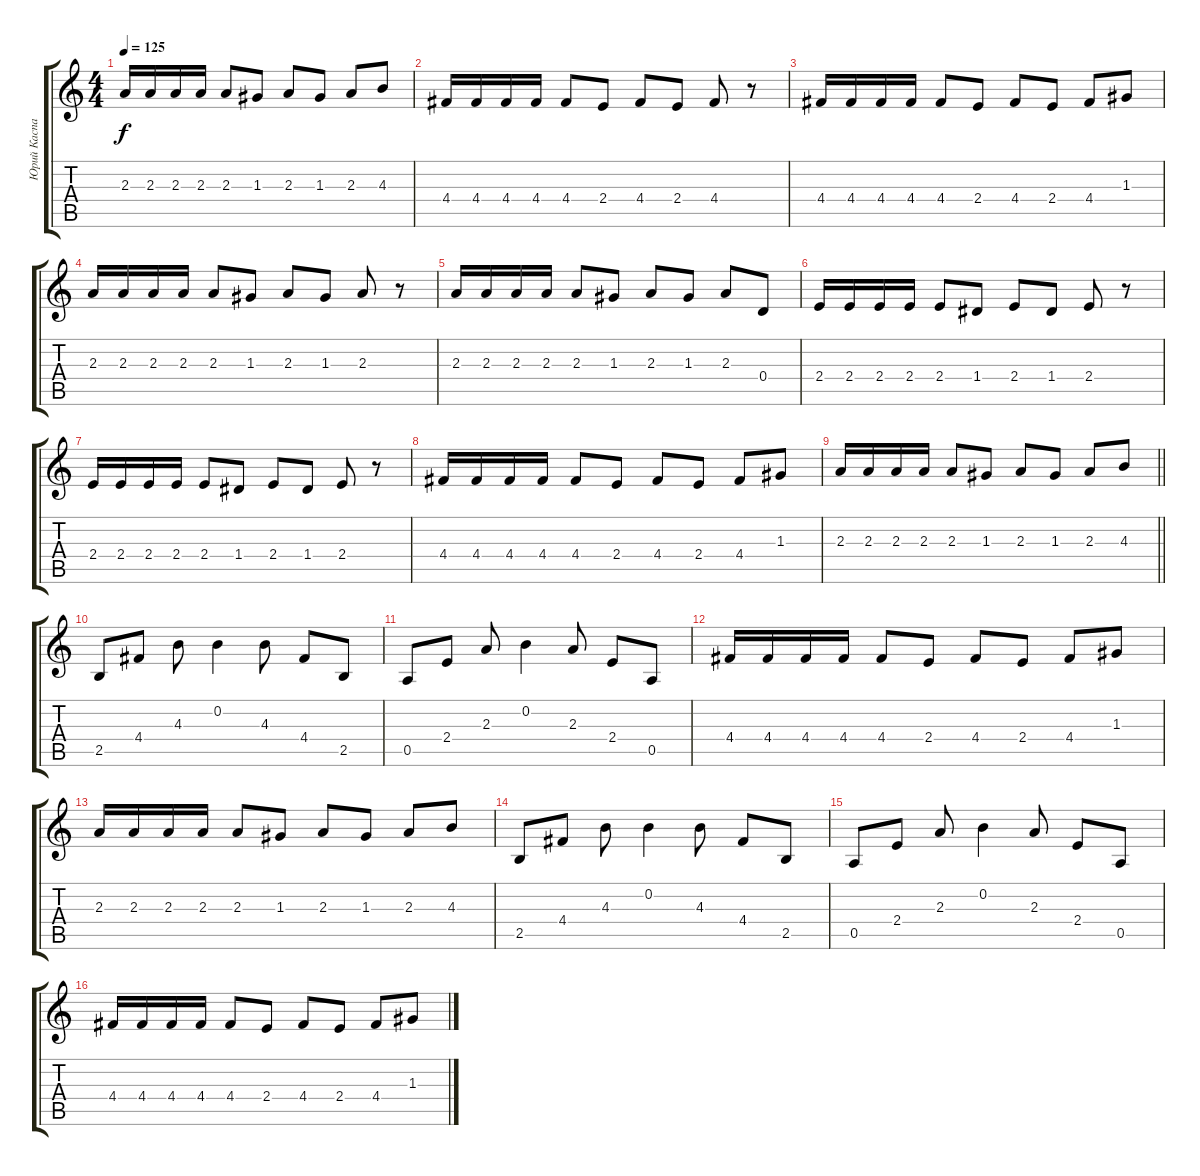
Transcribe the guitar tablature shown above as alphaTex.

\track ("Юрий Каспарян" "Юрий Каспа") {instrument electricguitarmuted}
\staff {score tabs}
\tuning (E4 B3 G3 D3 A2 E2) {hide}
\ts (4 4)
\tempo 125
\clef g2
\ks c
2.3.16{dy f} 2.3.16 2.3.16 2.3.16 2.3.8 1.3.8 2.3.8 1.3.8 2.3.8 4.3.8 |
4.4.16 4.4.16 4.4.16 4.4.16 4.4.8 2.4.8 4.4.8 2.4.8 4.4.8 r.8 |
4.4.16 4.4.16 4.4.16 4.4.16 4.4.8 2.4.8 4.4.8 2.4.8 4.4.8 1.3.8 |
2.3.16 2.3.16 2.3.16 2.3.16 2.3.8 1.3.8 2.3.8 1.3.8 2.3.8 r.8 |
2.3.16 2.3.16 2.3.16 2.3.16 2.3.8 1.3.8 2.3.8 1.3.8 2.3.8 0.4.8 |
2.4.16 2.4.16 2.4.16 2.4.16 2.4.8 1.4.8 2.4.8 1.4.8 2.4.8 r.8 |
2.4.16 2.4.16 2.4.16 2.4.16 2.4.8 1.4.8 2.4.8 1.4.8 2.4.8 r.8 |
4.4.16 4.4.16 4.4.16 4.4.16 4.4.8 2.4.8 4.4.8 2.4.8 4.4.8 1.3.8 |
\barLineRight lightlight
2.3.16 2.3.16 2.3.16 2.3.16 2.3.8 1.3.8 2.3.8 1.3.8 2.3.8 4.3.8 |
2.5.8 4.4.8 4.3.8 0.2.4 4.3.8 4.4.8 2.5.8 |
0.5.8 2.4.8 2.3.8 0.2.4 2.3.8 2.4.8 0.5.8 |
4.4.16 4.4.16 4.4.16 4.4.16 4.4.8 2.4.8 4.4.8 2.4.8 4.4.8 1.3.8 |
2.3.16 2.3.16 2.3.16 2.3.16 2.3.8 1.3.8 2.3.8 1.3.8 2.3.8 4.3.8 |
2.5.8 4.4.8 4.3.8 0.2.4 4.3.8 4.4.8 2.5.8 |
0.5.8 2.4.8 2.3.8 0.2.4 2.3.8 2.4.8 0.5.8 |
4.4.16 4.4.16 4.4.16 4.4.16 4.4.8 2.4.8 4.4.8 2.4.8 4.4.8 1.3.8
